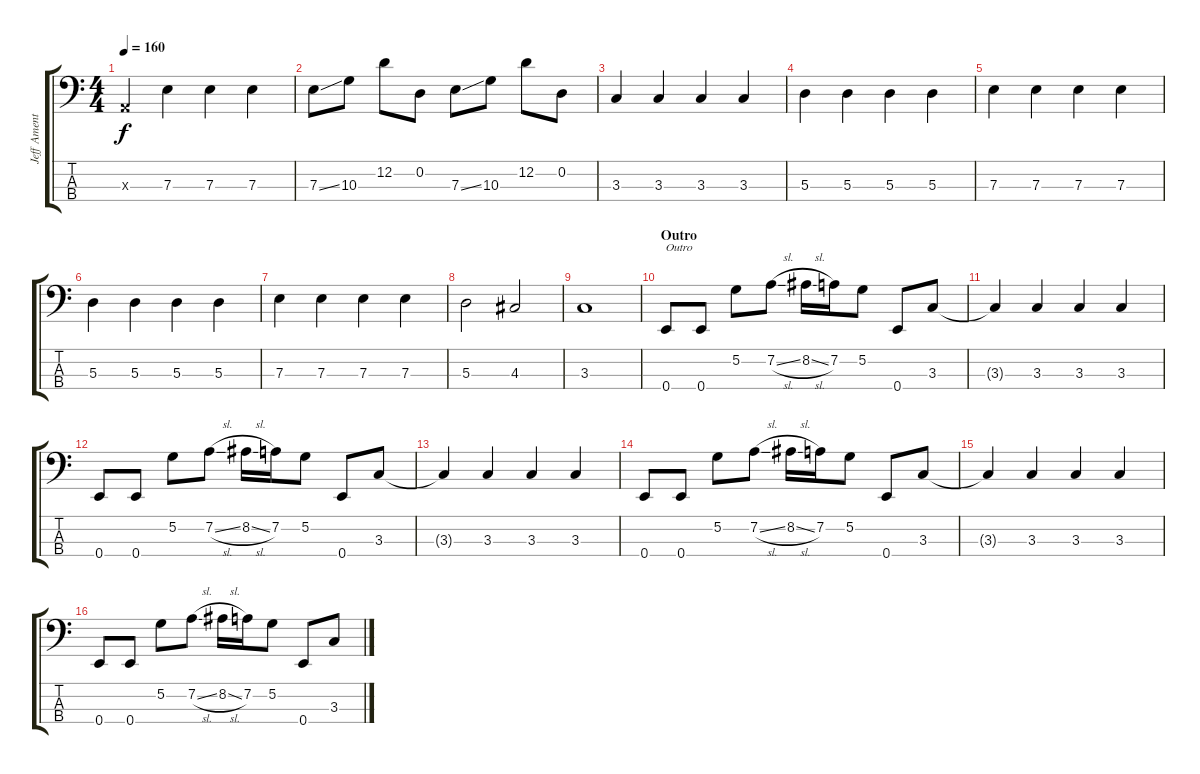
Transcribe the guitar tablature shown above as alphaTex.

\track ("Jeff Ament" "Jeff Ament") {instrument fretlessbass}
\staff {score tabs}
\tuning (G2 D2 A1 E1) {hide}
\ts (4 4)
\tempo 160
\clef f4
\ks c
0.3{x}.4{dy f} 7.3.4 7.3.4 7.3.4 |
7.3{ss}.8 10.3.8 12.2.8 0.2.8 7.3{ss}.8 10.3.8 12.2.8 0.2.8 |
3.3.4 3.3.4 3.3.4 3.3.4 |
5.3.4 5.3.4 5.3.4 5.3.4 |
7.3.4 7.3.4 7.3.4 7.3.4 |
5.3.4 5.3.4 5.3.4 5.3.4 |
7.3.4 7.3.4 7.3.4 7.3.4 |
5.3.2 4.3.2 |
3.3.1 |
\section ("" "Outro")
0.4.8{txt "Outro"} 0.4.8 5.2.8 7.2{sl}.8 8.2{sl}.16 7.2.16 5.2.8 0.4.8 3.3.8 |
3.3{t}.4 3.3.4 3.3.4 3.3.4 |
0.4.8 0.4.8 5.2.8 7.2{sl}.8 8.2{sl}.16 7.2.16 5.2.8 0.4.8 3.3.8 |
3.3{t}.4 3.3.4 3.3.4 3.3.4 |
0.4.8 0.4.8 5.2.8 7.2{sl}.8 8.2{sl}.16 7.2.16 5.2.8 0.4.8 3.3.8 |
3.3{t}.4 3.3.4 3.3.4 3.3.4 |
0.4.8 0.4.8 5.2.8 7.2{sl}.8 8.2{sl}.16 7.2.16 5.2.8 0.4.8 3.3.8
